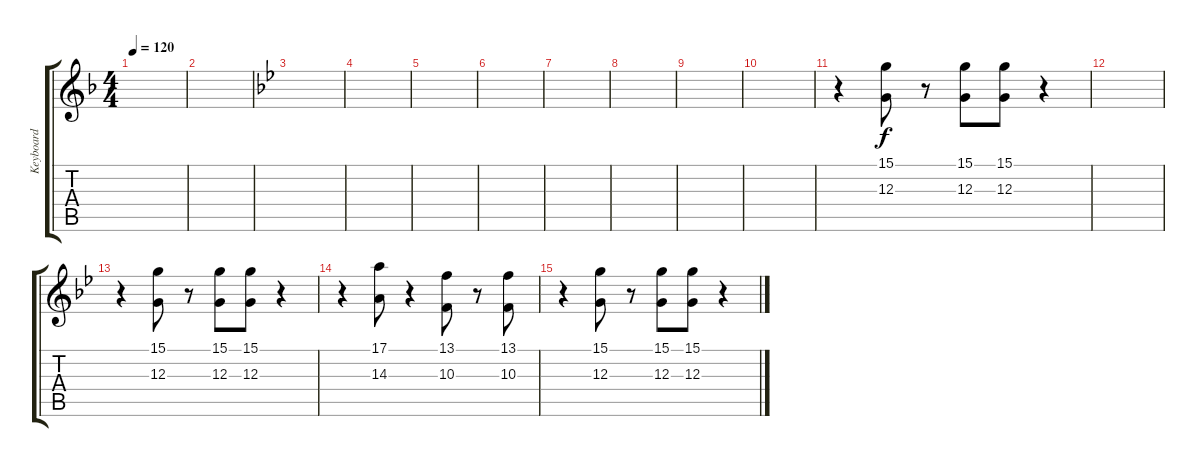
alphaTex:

\track ("Keyboard" "Keyboard") {instrument stringensemble1}
\staff {score tabs}
\tuning (E4 B3 G3 D3 A2 E2) {hide}
\ts (4 4)
\tempo 120
\clef g2
\ks f
|
|
\ks bb
|
|
|
|
|
|
|
|
r.4 (15.1 12.3).8 r.8 (15.1 12.3).8 (15.1 12.3).8 r.4 |
|
r.4 (15.1 12.3).8 r.8 (15.1 12.3).8 (15.1 12.3).8 r.4 |
r.4 (17.1 14.3).8 r.4 (13.1 10.3).8 r.8 (13.1 10.3).8 |
r.4 (15.1 12.3).8 r.8 (15.1 12.3).8 (15.1 12.3).8 r.4
